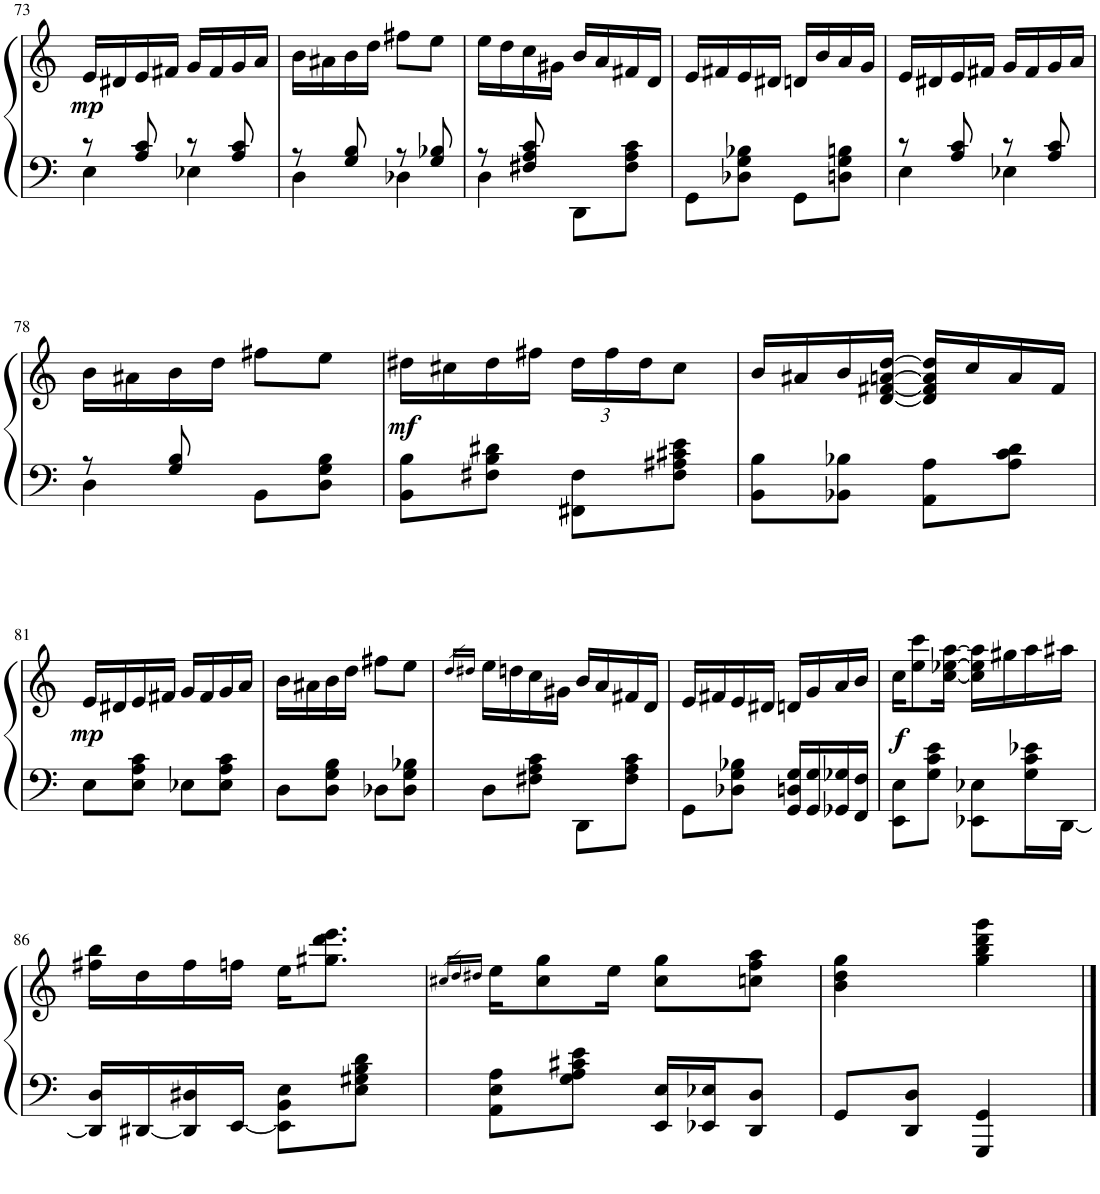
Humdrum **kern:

**kern	**kern	**dynam
*part1	*part1	*part1
*staff2	*staff1	*staff1/2
*I"Piano	*	*
*I'Pno.	*	*
!!LO:PB:g=z
*clefF4	*clefG2	*
*k[]	*k[]	*
*C:	*C:	*
*M2/4	*M2/4	*
=73	=73	=73
*^	*	*
!	!	!	!LO:DY:b
8r	4E\	16e/LL	mp
.	.	16d#X/	.
8A/' 8c/'	.	16e/	.
.	.	16f#X/JJ	.
8r	4E-X\	16g/LL	.
.	.	16f#/	.
8A/' 8c/'	.	16g/	.
.	.	16a/JJ	.
=74	=74	=74	=74
8r	4D\	16b\LL	.
.	.	16a#X\	.
8G/' 8B/'	.	16b\	.
.	.	16dd\JJ	.
8r	4D-X\	8ff#X\L	.
8G/' 8B-X/'	.	8ee\J	.
=75	=75	=75	=75
8r	4D\	16ee\LL	.
.	.	16dd\	.
8F#X/' 8A/' 8c/'	.	16cc\	.
.	.	16g#X\JJ	.
8DD\L	4ryy	16b/LL	.
.	.	16a/	.
8F#\' 8A\' 8c\'J	.	16f#X/	.
.	.	16d/JJ	.
*v	*v	*	*
=76	=76	=76
8GG\L	16e/LL	.
.	16f#X/	.
8D-X\' 8G\' 8B-X\'J	16e/	.
.	16d#X/JJ	.
8GG\L	16dn/LL	.
.	16b/	.
8Dn\' 8G\' 8Bn\'J	16a/	.
.	16g/JJ	.
=77	=77	=77
*^	*	*
8r	4E\	16e/LL	.
.	.	16d#X/	.
8A/' 8c/'	.	16e/	.
.	.	16f#X/JJ	.
8r	4E-X\	16g/LL	.
.	.	16f#/	.
8A/' 8c/'	.	16g/	.
.	.	16a/JJ	.
!!LO:LB:g=z
=78	=78	=78	=78
8r	4D\	16b\LL	.
.	.	16a#X\	.
8G/' 8B/'	.	16b\	.
.	.	16dd\JJ	.
8BB\L	4ryy	8ff#X\L	.
8D\' 8G\' 8B\'J	.	8ee\J	.
*v	*v	*	*
=79	=79	=79
!	!	!LO:DY:b
8BB\ 8B\L	16dd#X\LL	mf
.	16cc#X\	.
8F#X\' 8B\' 8d#X\'J	16dd#\	.
.	16ff#X\JJ	.
*	*Xbrackettup	*
8FF#X\ 8F#\L	24dd#\LL	.
.	24ff#\	.
.	24dd#\J	.
8F#\' 8A#X\' 8c#X\' 8e\'J	8cc#\J	.
=80	=80	=80
8BB\ 8B\L	16b/LL	.
.	16a#X/	.
8BB-X\ 8B-X\J	16b/	.
.	[16d/ [16f#X/ [16an/ [16dd/JJ	.
8AA\ 8A\L	16d/] 16f#/] 16a/] 16dd/]LL	.
.	16cc/	.
8A\' 8c\' 8d\'J	16a/	.
.	16f#/JJ	.
!!LO:LB:g=z
=81	=81	=81
!	!	!LO:DY:b
8E\L	16e/LL	mp
.	16d#X/	.
8E\' 8A\' 8c\'J	16e/	.
.	16f#X/JJ	.
8E-X\L	16g/LL	.
.	16f#/	.
8E-\' 8A\' 8c\'J	16g/	.
.	16a/JJ	.
=82	=82	=82
8D\L	16b\LL	.
.	16a#X\	.
8D\' 8G\' 8B\'J	16b\	.
.	16dd\JJ	.
8D-X\L	8ff#X\L	.
8D-\' 8G\' 8B-X\'J	8ee\J	.
=83	=83	=83
.	16qdd/LL	.
.	16qdd#X/JJ	.
8D\L	16ee\LL	.
.	16ddn\	.
8F#X\' 8A\' 8c\'J	16cc\	.
.	16g#X\JJ	.
8DD\L	16b/LL	.
.	16a/	.
8F#\' 8A\' 8c\'J	16f#X/	.
.	16d/JJ	.
=84	=84	=84
8GG\L	16e/LL	.
.	16f#X/	.
8D-X\' 8G\' 8B-X\'J	16e/	.
.	16d#X/JJ	.
16GG/ 16Dn/ 16G/LL	16dn/LL	.
16GG/ 16G/	16g/	.
16GG-X/ 16G-X/	16a/	.
16FF/ 16F/JJ	16b/JJ	.
=85	=85	=85
!	!	!LO:DY:b
8EE\ 8E\L	16cc\KL	f
.	8ee\ 8ccc\	.
8G\' 8c\' 8e\'J	.	.
.	[16cc\ [16ee-X\ [16aa\Jk	.
8EE-X\ 8E-X\L	16cc\] 16ee-\] 16aa\]LL	.
.	16gg#X\	.
16G\' 16c\' 16e-X\'L	16aa\	.
[<16DD\JJ	16aa#X\JJ	.
!!LO:LB:g=z
=86	=86	=86
16DD/] 16D/LL	16ff#X\ 16bb\LL	.
[16DD#X/	16dd\	.
16DD#/] 16D#X/	16ff#\	.
[<16EE/JJ	16ffn\JJ	.
8EE\] 8BB\ 8E\L	16ee\KL	.
.	8.gg#X\ 8.ddd\ 8.eee\J	.
8E\' 8G#X\' 8B\' 8d\'J	.	.
=87	=87	=87
.	16qcc#X/LL	.
.	16qdd/	.
.	16qdd#X/JJ	.
8AA\ 8E\ 8A\L	16ee\KL	.
.	8cc#\ 8gg\	.
8G\' 8A\' 8c#X\' 8e\'J	.	.
.	16ee\Jk	.
16EE/ 16E/LL	8cc#\ 8gg\L	.
16EE-X/ 16E-X/J	.	.
8DD/ 8D/J	8ccn\ 8ff\ 8aa\J	.
=88	=88	=88
8GG/L	4b\ 4dd\ 4gg\	.
8DD/ 8D/J	.	.
4GGG/ 4GG/	4gg\ 4bb\ 4ddd\ 4ggg\	.
==	==	==
*-	*-	*-
